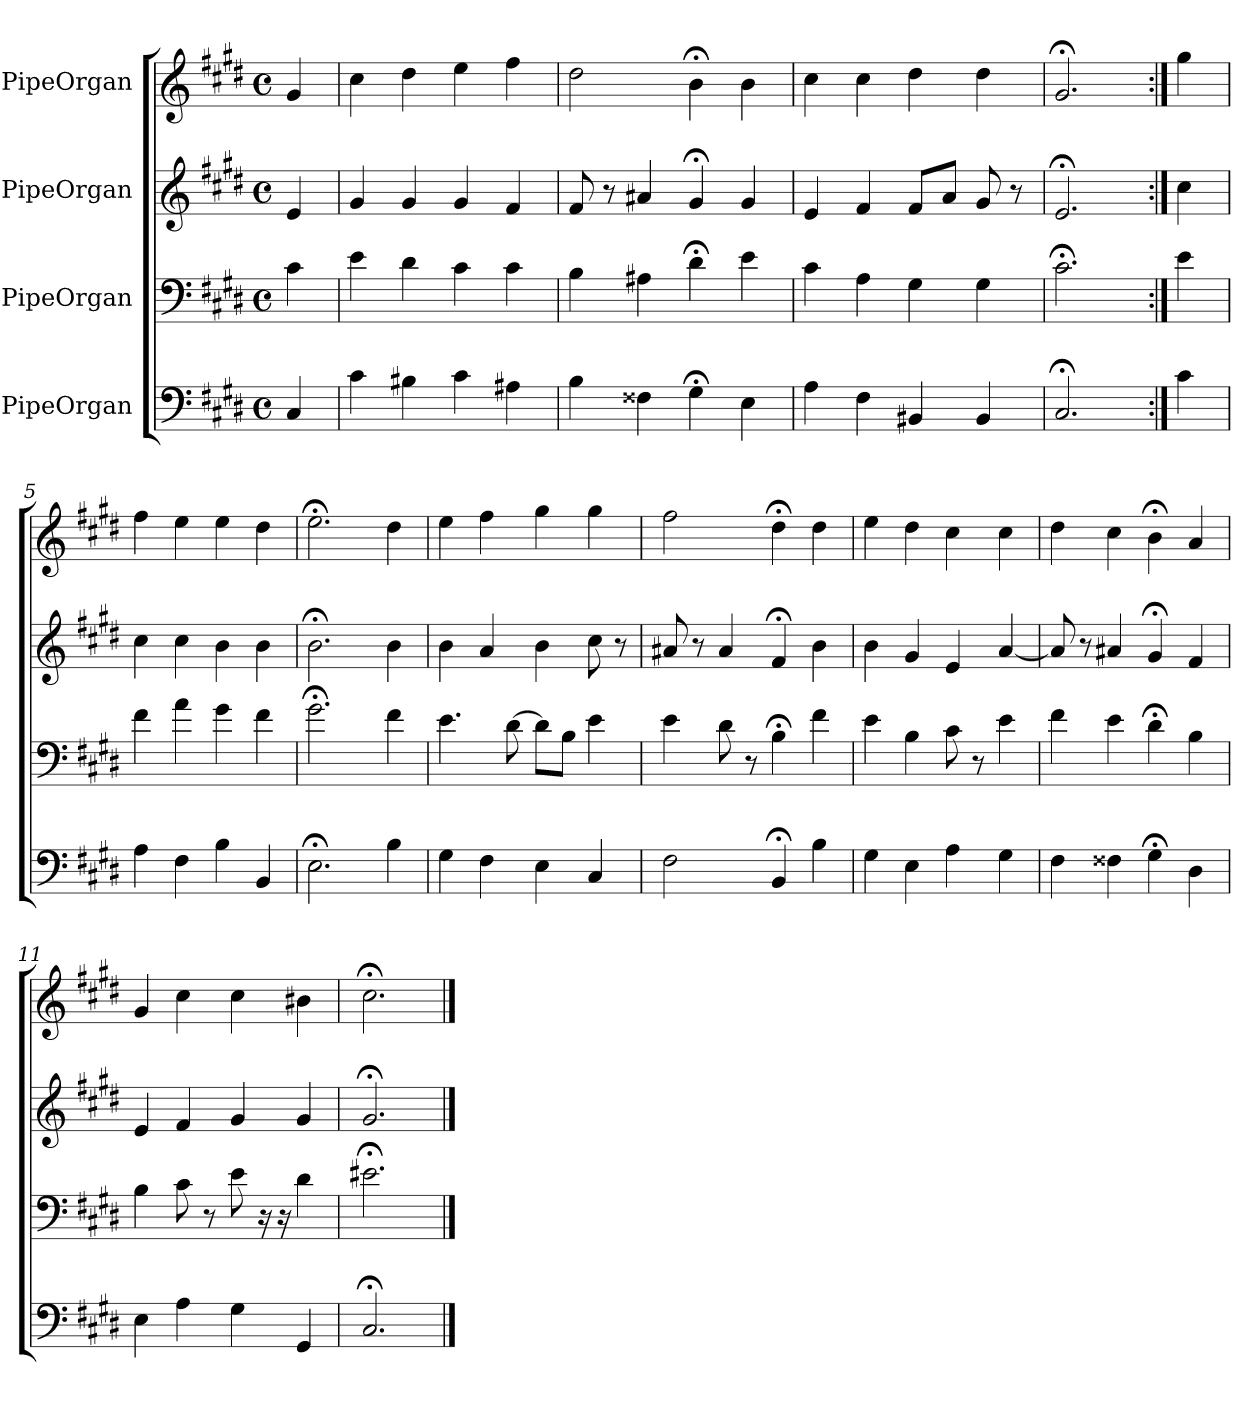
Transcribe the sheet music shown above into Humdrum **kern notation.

**kern	**kern	**kern	**kern
*part4	*part3	*part2	*part1
*staff4	*staff3	*staff2	*staff1
*I"PipeOrgan	*I"PipeOrgan	*I"PipeOrgan	*I"PipeOrgan
*clefF4	*clefF4	*clefG2	*clefG2
*k[f#c#g#d#]	*k[f#c#g#d#]	*k[f#c#g#d#]	*k[f#c#g#d#]
*c#:	*c#:	*c#:	*c#:
*M4/4	*M4/4	*M4/4	*M4/4
*met(c)	*met(c)	*met(c)	*met(c)
*MM60	*MM60	*MM60	*MM60
=	=	=	=
4C#	4c#	4e	4g#
=1	=1	=1	=1
4c#	4e	4g#	4cc#
4B#X	4d#	4g#	4dd#
4c#	4c#	4g#	4ee
4A#X	4c#	4f#	4ff#
=2	=2	=2	=2
4B	4B	8f#	2dd#
.	.	8r	.
4F##X	4A#X	4a#X	.
4G#;<	4d#;<	4g#;<	4b;<
4E	4e	4g#	4b
=3	=3	=3	=3
4A	4c#	4e	4cc#
4F#	4A	4f#	4cc#
4BB#X	4G#	8f#/L	4dd#
.	.	8a/J	.
4BB#	4G#	8g#	4dd#
.	.	8r	.
=4	=4	=4	=4
2.C#;<	2.c#;<	2.e;<	2.g#;<
=:|!	=:|!	=:|!	=:|!
4c#	4e	4cc#	4gg#
=5	=5	=5	=5
4A	4f#	4cc#	4ff#
4F#	4a	4cc#	4ee
4B	4g#	4b	4ee
4BB	4f#	4b	4dd#
=6	=6	=6	=6
2.E;<	2.g#;<	2.b;<	2.ee;<
4B	4f#	4b	4dd#
=7	=7	=7	=7
4G#	4.e	4b	4ee
4F#	.	4a	4ff#
.	[8d#	.	.
4E	8d#\L]	4b	4gg#
.	8B\J	.	.
4C#	4e	8cc#	4gg#
.	.	8r	.
=8	=8	=8	=8
2F#	4e	8a#X	2ff#
.	.	8r	.
.	8d#	4a#	.
.	8r	.	.
4BB;<	4B;<	4f#;<	4dd#;<
4B	4f#	4b	4dd#
=9	=9	=9	=9
4G#	4e	4b	4ee
4E	4B	4g#	4dd#
4A	8c#	4e	4cc#
.	8r	.	.
4G#	4e	[4a	4cc#
=10	=10	=10	=10
4F#	4f#	8a]	4dd#
.	.	8r	.
4F##X	4e	4a#X	4cc#
4G#;<	4d#;<	4g#;<	4b;<
4D#	4B	4f#	4a
=11	=11	=11	=11
4E	4B	4e	4g#
4A	8c#	4f#	4cc#
.	8r	.	.
4G#	8e	4g#	4cc#
.	16r	.	.
.	16r	.	.
4GG#	4d#	4g#	4b#X
=12	=12	=12	=12
2.C#;<	2.e#X;<	2.g#;<	2.cc#;<
==	==	==	==
*-	*-	*-	*-
